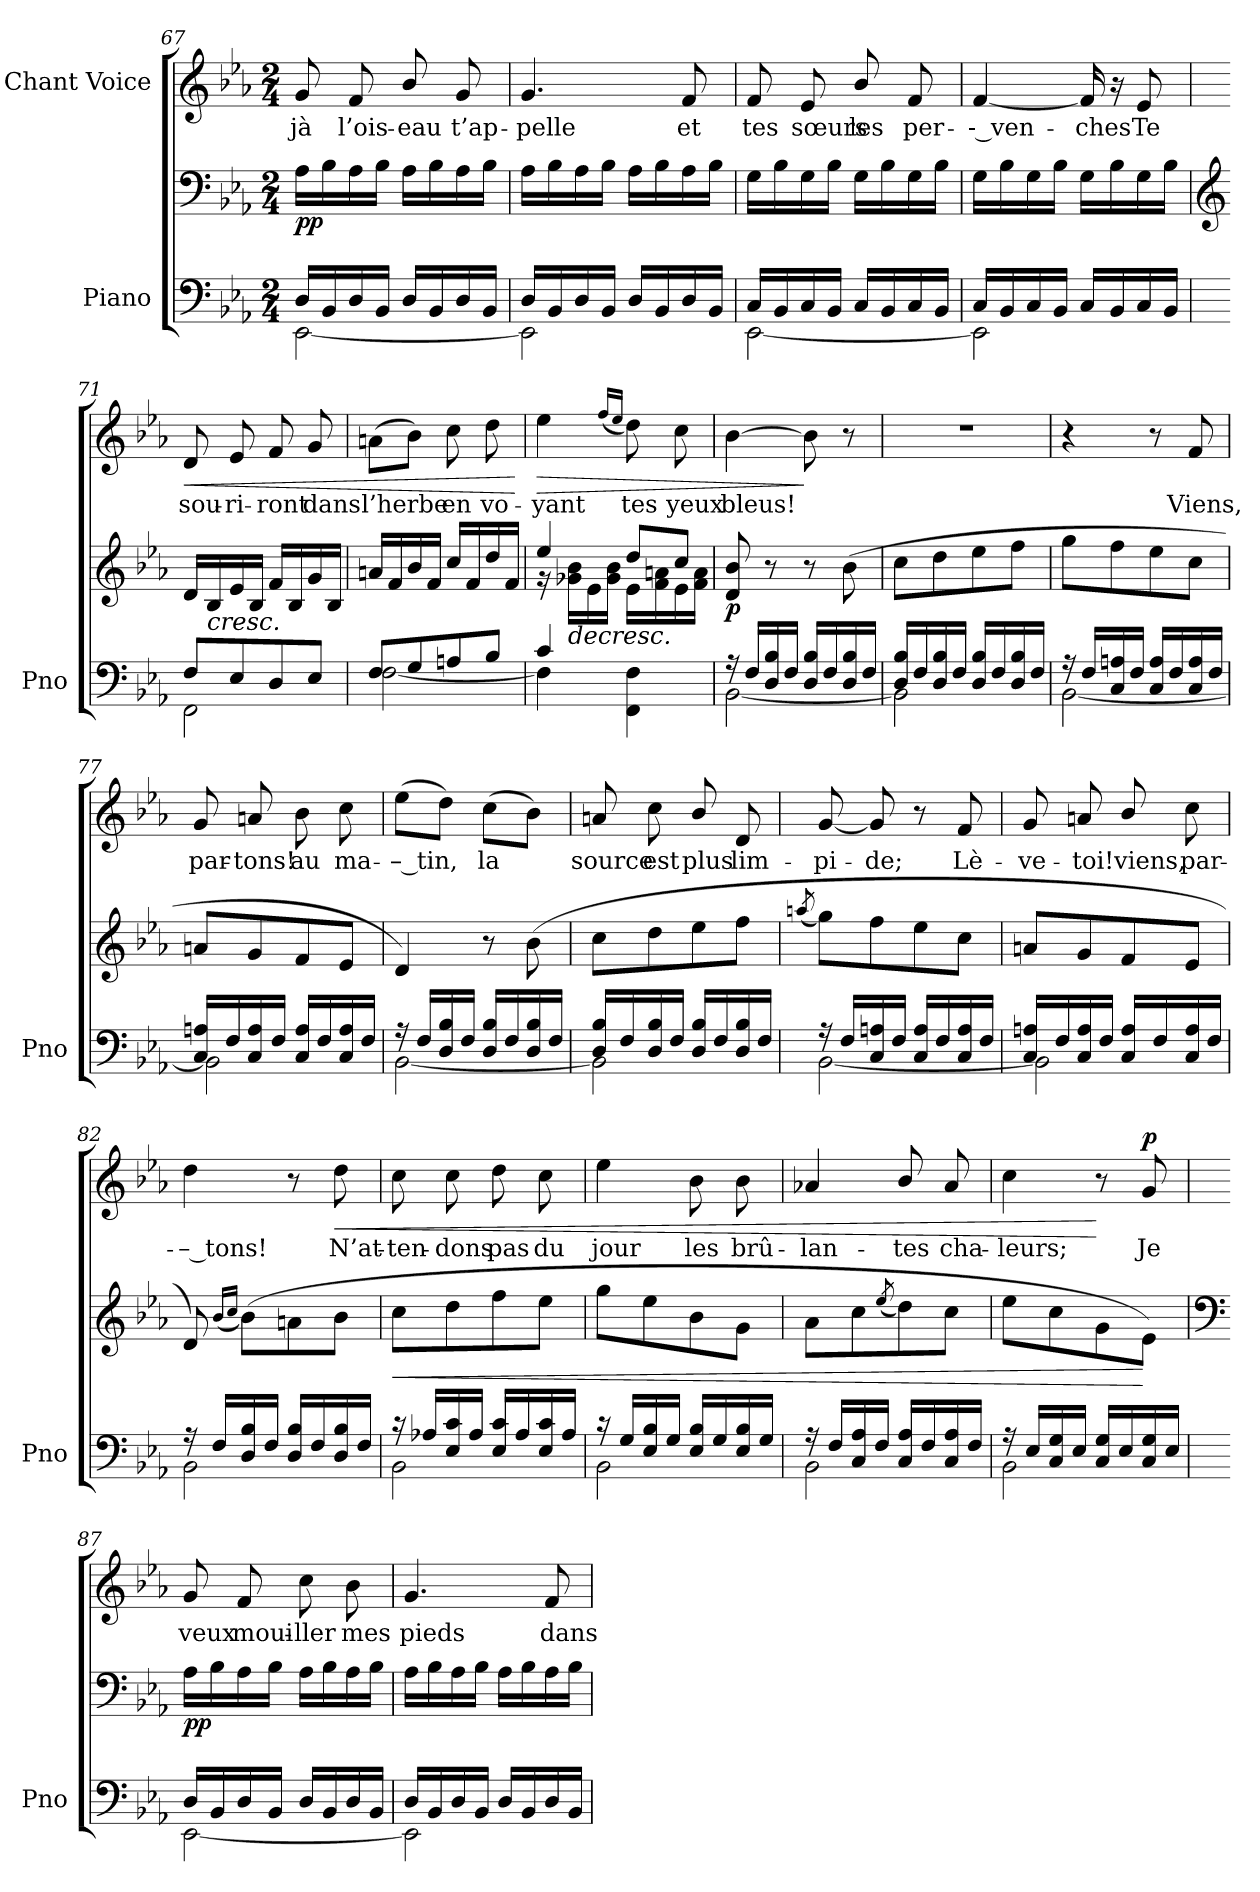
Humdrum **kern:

**kern	**kern	**dynam	**kern	**text	**dynam
*part2	*part2	*part2	*part1	*part1	*part1
*staff3	*staff2	*staff2/3	*staff1	*staff1	*staff1
*I"Piano	*	*	*I"Chant Voice	*	*
*I'Pno	*	*	*	*	*
*clefF4	*clefF4	*	*clefG2	*	*
*k[b-e-a-]	*k[b-e-a-]	*	*k[b-e-a-]	*	*
*M2/4	*M2/4	*	*M2/4	*	*
=67	=67	=67	=67	=67	=67
*^	*	*	*	*	*
!	!	!	!LO:DY:b	!	!LO:LY:b	!
16D/LL	[2EE-\	16A-\LL	pp	8g/	-jà	.
16BB-/	.	16B-\	.	.	.	.
!	!	!	!	!	!LO:LY:b	!
16D/	.	16A-\	.	8f/	l’ois-	.
16BB-/JJ	.	16B-\JJ	.	.	.	.
!	!	!	!	!	!LO:LY:b	!
16D/LL	.	16A-\LL	.	8b-/	-eau	.
16BB-/	.	16B-\	.	.	.	.
!	!	!	!	!	!LO:LY:b	!
16D/	.	16A-\	.	8g/	t’ap-	.
16BB-/JJ	.	16B-\JJ	.	.	.	.
=68	=68	=68	=68	=68	=68	=68
!	!	!	!	!	!LO:LY:b	!
16D/LL	2EE-\]	16A-\LL	.	4.g/	-pelle	.
16BB-/	.	16B-\	.	.	.	.
16D/	.	16A-\	.	.	.	.
16BB-/JJ	.	16B-\JJ	.	.	.	.
16D/LL	.	16A-\LL	.	.	.	.
16BB-/	.	16B-\	.	.	.	.
!	!	!	!	!	!LO:LY:b	!
16D/	.	16A-\	.	8f/	et	.
16BB-/JJ	.	16B-\JJ	.	.	.	.
=69	=69	=69	=69	=69	=69	=69
!	!	!	!	!	!LO:LY:b	!
16C/LL	[2EE-\	16G\LL	.	8f/	tes	.
16BB-/	.	16B-\	.	.	.	.
!	!	!	!	!	!LO:LY:b	!
16C/	.	16G\	.	8e-/	sœurs	.
16BB-/JJ	.	16B-\JJ	.	.	.	.
!	!	!	!	!	!LO:LY:b	!
16C/LL	.	16G\LL	.	8b-/	les	.
16BB-/	.	16B-\	.	.	.	.
!	!	!	!	!	!LO:LY:b	!
16C/	.	16G\	.	8f/	per-	.
16BB-/JJ	.	16B-\JJ	.	.	.	.
!!LO:PB:g=z
=70	=70	=70	=70	=70	=70	=70
!	!	!	!	!	!LO:LY:b	!
16C/LL	2EE-\]	16G\LL	.	[4f/	-- ven-	.
16BB-/	.	16B-\	.	.	.	.
16C/	.	16G\	.	.	.	.
16BB-/JJ	.	16B-\JJ	.	.	.	.
!	!	!	!	!	!LO:LY:b	!
16C/LL	.	16G\LL	.	16f/]	-ches	.
16BB-/	.	16B-\	.	16r	.	.
!	!	!	!	!	!LO:LY:b	!
16C/	.	16G\	.	8e-/	Te	.
16BB-/JJ	.	16B-\JJ	.	.	.	.
=71	=71	=71	=71	=71	=71	=71
*	*	*clefG2	*	*	*	*
!	!	!	!	!	!LO:LY:b	!LO:HP:b
8F/L	2FF\	16d/LL	.	8d/	sou-	<
!	!	!	!LO:HP:b	!	!	!
.	.	16B-/	<	.	.	.
!	!	!	!	!	!LO:LY:b	!
8E-/	.	16e-/	.	8e-/	-ri-	.
.	.	16B-/JJ	.	.	.	.
!	!	!	!	!	!LO:LY:b	!
8D/	.	16f/LL	.	8f/	-ront	.
.	.	16B-/	.	.	.	.
!	!	!	!	!	!LO:LY:b	!
8E-/J	.	16g/	.	8g/	dans	.
.	.	16B-/JJ	.	.	.	.
=72	=72	=72	=72	=72	=72	=72
!	!	!	!	!	!LO:LY:b	!
8F/L	[2F\	16an/LL	.	(8an\L	l’herbe	.
.	.	16f/	.	.	.	.
8G/	.	16b-/	.	8b-\J)	.	.
.	.	16f/JJ	.	.	.	.
!	!	!	!	!	!LO:LY:b	!
8An/	.	16cc/LL	.	8cc\	en	.
.	.	16f/	.	.	.	.
!	!	!	!	!	!LO:LY:b	!
8B-/J	.	16dd/	.	8dd\	vo-	.
.	.	16f/JJ	.	.	.	.
*v	*v	*	*	*	*	*
.	.	.	.	.	[
=73	=73	=73	=73	=73	=73
*^	*^	*	*	*	*
!	!	!	!	!	!	!LO:LY:b	!LO:HP:b
4c/	4F\]	4ee-/	16r	.	4ee-\	-yant	>
!	!	!	!	!LO:HP:b	!	!	!
.	.	.	16g-X\ 16b-\LL	>	.	.	.
.	.	.	16e-\	.	.	.	.
.	.	.	16g-\ 16b-\JJ	.	.	.	.
.	.	.	.	.	(16qff/LL	.	.
.	.	.	.	.	16qee-/JJ	.	.
!	!	!	!	!	!	!LO:LY:b	!
4FF\ 4F\	4ryy	8dd/L	16e-\LL	.	8dd\)	tes	.
.	.	.	16f\ 16an\	.	.	.	.
!	!	!	!	!	!	!LO:LY:b	!
.	.	8cc/J	16e-\	.	8cc\	yeux	.
.	.	.	16f\ 16a\JJ	.	.	.	.
*v	*v	*	*	*	*	*	*
*	*v	*v	*	*	*	*
.	.	[	.	.	.
!!LO:LB:g=z
=74	=74	=74	=74	=74	=74
*^	*	*	*	*	*
!	!	!	!LO:DY:b	!	!LO:LY:b	!
16r	[2BB-\	8d/ 8b-/	p	[4b-\	bleus!	.
16F/LL	.	.	.	.	.	.
16D/ 16B-/	.	8r	.	.	.	.
16F/JJ	.	.	.	.	.	.
16D/ 16B-/LL	.	8r	.	8b-\]	.	]
16F/	.	.	.	.	.	.
16D/ 16B-/	.	(8b-\	.	8r	.	.
16F/JJ	.	.	.	.	.	.
=75	=75	=75	=75	=75	=75	=75
16D/ 16B-/LL	2BB-\]	8cc\L	.	2r	.	.
16F/	.	.	.	.	.	.
16D/ 16B-/	.	8dd\	.	.	.	.
16F/JJ	.	.	.	.	.	.
16D/ 16B-/LL	.	8ee-\	.	.	.	.
16F/	.	.	.	.	.	.
16D/ 16B-/	.	8ff\J	.	.	.	.
16F/JJ	.	.	.	.	.	.
=76	=76	=76	=76	=76	=76	=76
16r	[2BB-\	8gg\L	.	4r	.	.
16F/LL	.	.	.	.	.	.
16C/ 16An/	.	8ff\	.	.	.	.
16F/JJ	.	.	.	.	.	.
16C/ 16A/LL	.	8ee-\	.	8r	.	.
16F/	.	.	.	.	.	.
!	!	!	!	!	!LO:LY:b	!
16C/ 16A/	.	8cc\J	.	8f/	Viens,	.
16F/JJ	.	.	.	.	.	.
=77	=77	=77	=77	=77	=77	=77
!	!	!	!	!	!LO:LY:b	!
16C/ 16An/LL	2BB-\]	8an/L	.	8g/	par-	.
16F/	.	.	.	.	.	.
!	!	!	!	!	!LO:LY:b	!
16C/ 16A/	.	8g/	.	8an/	-tons!	.
16F/JJ	.	.	.	.	.	.
!	!	!	!	!	!LO:LY:b	!
16C/ 16A/LL	.	8f/	.	8b-\	au	.
16F/	.	.	.	.	.	.
!	!	!	!	!	!LO:LY:b	!
16C/ 16A/	.	8e-/J	.	8cc\	ma-	.
16F/JJ	.	.	.	.	.	.
!!LO:LB:g=z
=78	=78	=78	=78	=78	=78	=78
!	!	!	!	!	!LO:LY:b	!
16r	[2BB-\	4d/)	.	(8ee-\L	-– tin,	.
16F/LL	.	.	.	.	.	.
16D/ 16B-/	.	.	.	8dd\J)	.	.
16F/JJ	.	.	.	.	.	.
!	!	!	!	!	!LO:LY:b	!
16D/ 16B-/LL	.	8r	.	(8cc\L	la	.
16F/	.	.	.	.	.	.
16D/ 16B-/	.	(8b-\	.	8b-\J)	.	.
16F/JJ	.	.	.	.	.	.
=79	=79	=79	=79	=79	=79	=79
!	!	!	!	!	!LO:LY:b	!
16D/ 16B-/LL	2BB-\]	8cc\L	.	8an/	source	.
16F/	.	.	.	.	.	.
!	!	!	!	!	!LO:LY:b	!
16D/ 16B-/	.	8dd\	.	8cc\	est	.
16F/JJ	.	.	.	.	.	.
!	!	!	!	!	!LO:LY:b	!
16D/ 16B-/LL	.	8ee-\	.	8b-/	plus	.
16F/	.	.	.	.	.	.
!	!	!	!	!	!LO:LY:b	!
16D/ 16B-/	.	8ff\J	.	8d/	lim-	.
16F/JJ	.	.	.	.	.	.
=80	=80	=80	=80	=80	=80	=80
.	.	(8qaan/	.	.	.	.
!	!	!	!	!	!LO:LY:b	!
16r	[2BB-\	8gg\L)	.	[8g/	-pi-	.
16F/LL	.	.	.	.	.	.
!	!	!	!	!	!LO:LY:b	!
16C/ 16An/	.	8ff\	.	8g/]	-de;	.
16F/JJ	.	.	.	.	.	.
16C/ 16A/LL	.	8ee-\	.	8r	.	.
16F/	.	.	.	.	.	.
!	!	!	!	!	!LO:LY:b	!
16C/ 16A/	.	8cc\J	.	8f/	Lè-	.
16F/JJ	.	.	.	.	.	.
!!LO:LB:g=z
=81	=81	=81	=81	=81	=81	=81
!	!	!	!	!	!LO:LY:b	!
16C/ 16An/LL	2BB-\]	8an/L	.	8g/	-ve-	.
16F/	.	.	.	.	.	.
!	!	!	!	!	!LO:LY:b	!
16C/ 16A/	.	8g/	.	8an/	-toi!	.
16F/JJ	.	.	.	.	.	.
!	!	!	!	!	!LO:LY:b	!
16C/ 16A/LL	.	8f/	.	8b-/	viens,	.
16F/	.	.	.	.	.	.
!	!	!	!	!	!LO:LY:b	!
16C/ 16A/	.	8e-/J	.	8cc\	par-	.
16F/JJ	.	.	.	.	.	.
!!LO:PB:g=z
=82	=82	=82	=82	=82	=82	=82
!	!	!	!	!	!LO:LY:b	!
16r	2BB-\	8d/)	.	4dd\	-– tons!	.
16F/LL	.	.	.	.	.	.
.	.	(16qb-/LL	.	.	.	.
.	.	16qcc/JJ	.	.	.	.
16D/ 16B-/	.	(8b-\L)	.	.	.	.
16F/JJ	.	.	.	.	.	.
16D/ 16B-/LL	.	8an\	.	8r	.	.
16F/	.	.	.	.	.	.
!	!	!	!	!	!LO:LY:b	!LO:HP:b
16D/ 16B-/	.	8b-\J	.	8dd\	N’at-	<
16F/JJ	.	.	.	.	.	.
=83	=83	=83	=83	=83	=83	=83
!	!	!	!LO:HP:b	!	!LO:LY:b	!
16r	2BB-\	8cc\L	<	8cc\	-ten-	.
16A-X/LL	.	.	.	.	.	.
!	!	!	!	!	!LO:LY:b	!
16E-/ 16c/	.	8dd\	.	8cc\	-dons	.
16A-/JJ	.	.	.	.	.	.
!	!	!	!	!	!LO:LY:b	!
16E-/ 16c/LL	.	8ff\	.	8dd\	pas	.
16A-/	.	.	.	.	.	.
!	!	!	!	!	!LO:LY:b	!
16E-/ 16c/	.	8ee-\J	.	8cc\	du	.
16A-/JJ	.	.	.	.	.	.
=84	=84	=84	=84	=84	=84	=84
!	!	!	!	!	!LO:LY:b	!
16r	2BB-\	8gg\L	.	4ee-\	jour	.
16G/LL	.	.	.	.	.	.
16E-/ 16B-/	.	8ee-\	.	.	.	.
16G/JJ	.	.	.	.	.	.
!	!	!	!	!	!LO:LY:b	!
16E-/ 16B-/LL	.	8b-\	.	8b-\	les	.
16G/	.	.	.	.	.	.
!	!	!	!	!	!LO:LY:b	!
16E-/ 16B-/	.	8g\J	.	8b-\	brû-	.
16G/JJ	.	.	.	.	.	.
=85	=85	=85	=85	=85	=85	=85
!	!	!	!	!	!LO:LY:b	!
16r	2BB-\	8a-\L	.	4a-X/	-lan-	.
16F/LL	.	.	.	.	.	.
16C/ 16A-/	.	8cc\	.	.	.	.
16F/JJ	.	.	.	.	.	.
.	.	(8qee-/	.	.	.	.
!	!	!	!	!	!LO:LY:b	!
16C/ 16A-/LL	.	8dd\)	.	8b-/	-tes	.
16F/	.	.	.	.	.	.
!	!	!	!	!	!LO:LY:b	!
16C/ 16A-/	.	8cc\J	.	8a-/	cha-	.
16F/JJ	.	.	.	.	.	.
*v	*v	*	*	*	*	*
.	.	]	.	.	.
!!LO:LB:g=z
=86	=86	=86	=86	=86	=86
*^	*	*	*	*	*
!	!	!	!	!	!LO:LY:b	!
16r	2BB-\	8ee-\L	.	4cc\	-leurs;	.
16E-/LL	.	.	.	.	.	.
16C/ 16G/	.	8cc\	.	.	.	.
16E-/JJ	.	.	.	.	.	.
16C/ 16G/LL	.	8g\	.	8r	.	[
16E-/	.	.	.	.	.	.
!	!	!	!	!	!LO:LY:b	!LO:DY:a
16C/ 16G/	.	8e-\J)	[	8g/	Je	p
16E-/JJ	.	.	.	.	.	.
!!LO:PB:g=z
=87	=87	=87	=87	=87	=87	=87
*	*	*clefF4	*	*	*	*
!	!	!	!LO:DY:b	!	!LO:LY:b	!
16D/LL	[2EE-\	16A-\LL	pp	8g/	veux	.
16BB-/	.	16B-\	.	.	.	.
!	!	!	!	!	!LO:LY:b	!
16D/	.	16A-\	.	8f/	moui-	.
16BB-/JJ	.	16B-\JJ	.	.	.	.
!	!	!	!	!	!LO:LY:b	!
16D/LL	.	16A-\LL	.	8cc\	-ller	.
16BB-/	.	16B-\	.	.	.	.
!	!	!	!	!	!LO:LY:b	!
16D/	.	16A-\	.	8b-\	mes	.
16BB-/JJ	.	16B-\JJ	.	.	.	.
=88	=88	=88	=88	=88	=88	=88
!	!	!	!	!	!LO:LY:b	!
16D/LL	2EE-\]	16A-\LL	.	4.g/	pieds	.
16BB-/	.	16B-\	.	.	.	.
16D/	.	16A-\	.	.	.	.
16BB-/JJ	.	16B-\JJ	.	.	.	.
16D/LL	.	16A-\LL	.	.	.	.
16BB-/	.	16B-\	.	.	.	.
!	!	!	!	!	!LO:LY:b	!
16D/	.	16A-\	.	8f/	dans	.
16BB-/JJ	.	16B-\JJ	.	.	.	.
*v	*v	*	*	*	*	*
=	=	=	=	=	=
*-	*-	*-	*-	*-	*-
